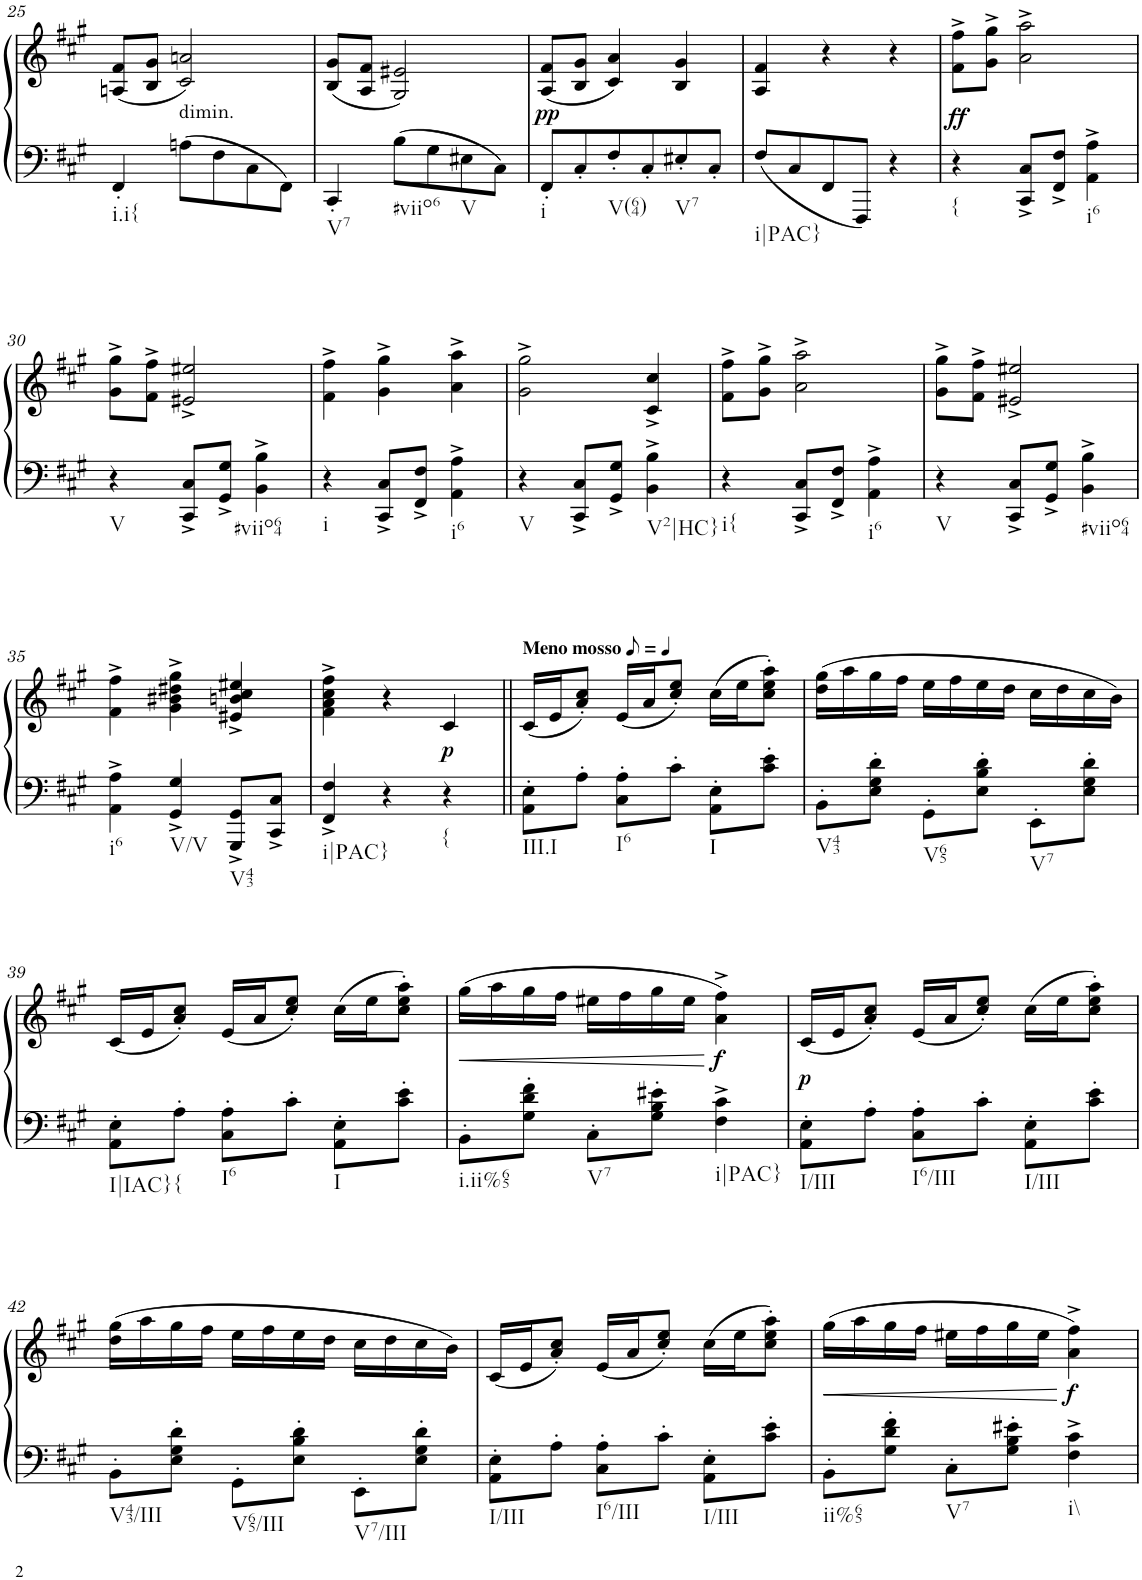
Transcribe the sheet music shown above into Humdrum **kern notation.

**kern	**kern	**dynam
*part1	*part1	*part1
*staff2	*staff1	*staff1/2
*I"Piano	*	*
*I'Pno.	*	*
!!LO:PB:g=z
*clefF4	*clefG2	*
*k[f#c#g#]	*k[f#c#g#]	*
*M3/4	*M3/4	*
=25	=25	=25
!LO:TX:b:t=i.i{	!	!
4FF#'/	(8An/ 8f#/L	.
.	8B/ 8g#/J	.
!	!LO:TX:b:t=dimin.	!
8An\L	2c#/ 2an/)	.
8F#\	.	.
8C#\	.	.
8FF#\J	.	.
=26	=26	=26
!LO:TX:b:t=V7	!	!
4CC#'/	(8B/ 8g#/L	.
.	8A/ 8f#/J	.
!LO:TX:b:t=#viio6	!	!
8B\L	2G#/ 2e#X/)	.
8G#\	.	.
!LO:TX:b:t=V	!	!
8E#X\	.	.
8C#\J	.	.
=27	=27	=27
!LO:TX:b:t=i	!	!
!	!	!LO:DY:b
8FF#'/L	(8A/ 8f#/L	pp
8C#'/	8B/ 8g#/J	.
!LO:TX:b:t=V(64)	!	!
8F#'/	4c#/ 4a/)	.
8C#'/	.	.
!LO:TX:b:t=V7	!	!
8E#X'/	4B/ 4g#/	.
8C#'/J	.	.
=28	=28	=28
!LO:TX:b:t=i|PAC}	!	!
8F#/L	4A/ 4f#/	.
8C#/	.	.
8FF#/	4r	.
8FFF#/J	.	.
4r	4r	.
=29	=29	=29
!LO:TX:b:t={	!	!
!	!	!LO:DY:b
4r	8f#\^ 8ff#\^L	ff
.	8g#\^ 8gg#\^J	.
8CC#/^ 8C#/^L	2a\^ 2aa\^	.
8FF#/^ 8F#/^J	.	.
!LO:TX:b:t=i6	!	!
4AA\^ 4A\^	.	.
!!LO:LB:g=z
=30	=30	=30
!LO:TX:b:t=V	!	!
4r	8g#\^ 8gg#\^L	.
.	8f#\^ 8ff#\^J	.
8CC#/^ 8C#/^L	2e#X/^ 2ee#X/^	.
8GG#/^ 8G#/^J	.	.
!LO:TX:b:t=#viio64	!	!
4BB\^ 4B\^	.	.
=31	=31	=31
!LO:TX:b:t=i	!	!
4r	4f#\^ 4ff#\^	.
8CC#/^ 8C#/^L	4g#\^ 4gg#\^	.
8FF#/^ 8F#/^J	.	.
!LO:TX:b:t=i6	!	!
4AA\^ 4A\^	4a\^ 4aa\^	.
=32	=32	=32
!LO:TX:b:t=V	!	!
4r	2g#\^ 2gg#\^	.
8CC#/^ 8C#/^L	.	.
8GG#/^ 8G#/^J	.	.
!LO:TX:b:t=V2|HC}	!	!
4BB\^ 4B\^	4c#/^ 4cc#/^	.
=33	=33	=33
!LO:TX:b:t=i{	!	!
4r	8f#\^ 8ff#\^L	.
.	8g#\^ 8gg#\^J	.
8CC#/^ 8C#/^L	2a\^ 2aa\^	.
8FF#/^ 8F#/^J	.	.
!LO:TX:b:t=i6	!	!
4AA\^ 4A\^	.	.
=34	=34	=34
!LO:TX:b:t=V	!	!
4r	8g#\^ 8gg#\^L	.
.	8f#\^ 8ff#\^J	.
8CC#/^ 8C#/^L	2e#X/^ 2ee#X/^	.
8GG#/^ 8G#/^J	.	.
!LO:TX:b:t=#viio64	!	!
4BB\^ 4B\^	.	.
!!LO:LB:g=z
=35	=35	=35
!LO:TX:b:t=i6	!	!
4AA\^ 4A\^	4f#\^ 4ff#\^	.
!LO:TX:b:t=V/V	!	!
4GG#/^ 4G#/^	4g#\^ 4b#X\^ 4dd#X\^ 4gg#\^	.
!LO:TX:b:t=V43	!	!
8GGG#/^ 8GG#/^L	4e#X/^ 4bn/^ 4cc#/^ 4ee#X/^	.
8CC#/^ 8C#/^J	.	.
=36	=36	=36
!LO:TX:b:t=i|PAC}	!	!
4FF#/^ 4F#/^	4f#\^ 4a\^ 4cc#\^ 4ff#\^	.
4r	4r	.
!LO:TX:b:t={	!	!
!	!	!LO:DY:b
4r	4c#/	p
=37||	=37||	=37||
!	!LO:TX:a:B:t=Meno mosso	!
!LO:TX:b:t=III.I	!	!
8AA\' 8E\'L	(16c#/LL	.
.	16e/J	.
8A'\J	8a/' 8cc#/'J)	.
!LO:TX:b:t=I6	!	!
8C#\' 8A\'L	(16e/LL	.
.	16a/J	.
8c#'\J	8cc#/' 8ee/'J)	.
!LO:TX:b:t=I	!	!
8AA\' 8E\'L	(16cc#\LL	.
.	16ee\J	.
8c#\' 8e\'J	8cc#\' 8ee\' 8aa\'J)	.
=38	=38	=38
!LO:TX:b:t=V43	!	!
8BB'\L	(16dd\ 16gg#\LL	.
.	16aa\	.
8E\' 8G#\' 8d\'J	16gg#\	.
.	16ff#\JJ	.
!LO:TX:b:t=V65	!	!
8GG#'\L	16ee\LL	.
.	16ff#\	.
8E\' 8B\' 8d\'J	16ee\	.
.	16dd\JJ	.
!LO:TX:b:t=V7	!	!
8EE'\L	16cc#\LL	.
.	16dd\	.
8E\' 8G#\' 8d\'J	16cc#\	.
.	16b\JJ)	.
!!LO:LB:g=z
=39	=39	=39
!LO:TX:b:t=I|IAC}{	!	!
8AA\' 8E\'L	(16c#/LL	.
.	16e/J	.
8A'\J	8a/' 8cc#/'J)	.
!LO:TX:b:t=I6	!	!
8C#\' 8A\'L	(16e/LL	.
.	16a/J	.
8c#'\J	8cc#/' 8ee/'J)	.
!LO:TX:b:t=I	!	!
8AA\' 8E\'L	(16cc#\LL	.
.	16ee\J	.
8c#\' 8e\'J	8cc#\' 8ee\' 8aa\'J)	.
=40	=40	=40
!LO:TX:b:t=i.ii%65	!	!
!	!	!LO:HP:b
8BB'\L	(16gg#\LL	<
.	16aa\	.
8G#\' 8d\' 8f#\'J	16gg#\	.
.	16ff#\JJ	.
!LO:TX:b:t=V7	!	!
8C#'\L	16ee#X\LL	.
.	16ff#\	.
8G#\' 8B\' 8e#X\'J	16gg#\	.
.	16ee#\JJ	.
!LO:TX:b:t=i|PAC}	!	!
!	!	!LO:DY:n=1:b
4F#\^ 4c#\^	4a\^ 4ff#\^)	[ f
=41	=41	=41
!LO:TX:b:t=I/III	!	!
!	!	!LO:DY:b
8AA\' 8E\'L	(16c#/LL	p
.	16e/J	.
8A'\J	8a/' 8cc#/'J)	.
!LO:TX:b:t=I6/III	!	!
8C#\' 8A\'L	(16e/LL	.
.	16a/J	.
8c#'\J	8cc#/' 8ee/'J)	.
!LO:TX:b:t=I/III	!	!
8AA\' 8E\'L	(16cc#\LL	.
.	16ee\J	.
8c#\' 8e\'J	8cc#\' 8ee\' 8aa\'J)	.
!!LO:LB:g=z
=42	=42	=42
!LO:TX:b:t=V43/III	!	!
8BB'\L	(16dd\ 16gg#\LL	.
.	16aa\	.
8E\' 8G#\' 8d\'J	16gg#\	.
.	16ff#\JJ	.
!LO:TX:b:t=V65/III	!	!
8GG#'\L	16ee\LL	.
.	16ff#\	.
8E\' 8B\' 8d\'J	16ee\	.
.	16dd\JJ	.
!LO:TX:b:t=V7/III	!	!
8EE'\L	16cc#\LL	.
.	16dd\	.
8E\' 8G#\' 8d\'J	16cc#\	.
.	16b\JJ)	.
=43	=43	=43
!LO:TX:b:t=I/III	!	!
8AA\' 8E\'L	(16c#/LL	.
.	16e/J	.
8A'\J	8a/' 8cc#/'J)	.
!LO:TX:b:t=I6/III	!	!
8C#\' 8A\'L	(16e/LL	.
.	16a/J	.
8c#'\J	8cc#/' 8ee/'J)	.
!LO:TX:b:t=I/III	!	!
8AA\' 8E\'L	(16cc#\LL	.
.	16ee\J	.
8c#\' 8e\'J	8cc#\' 8ee\' 8aa\'J)	.
=44	=44	=44
!LO:TX:b:t=ii%65	!	!
!	!	!LO:HP:b
8BB'\L	(16gg#\LL	<
.	16aa\	.
8G#\' 8d\' 8f#\'J	16gg#\	.
.	16ff#\JJ	.
!LO:TX:b:t=V7	!	!
8C#'\L	16ee#X\LL	.
.	16ff#\	.
8G#\' 8B\' 8e#X\'J	16gg#\	.
.	16ee#\JJ	.
!LO:TX:b:t=i\\	!	!
!	!	!LO:DY:n=1:b
4F#\^ 4c#\^	4a\^ 4ff#\^)	[ f
=	=	=
*-	*-	*-
